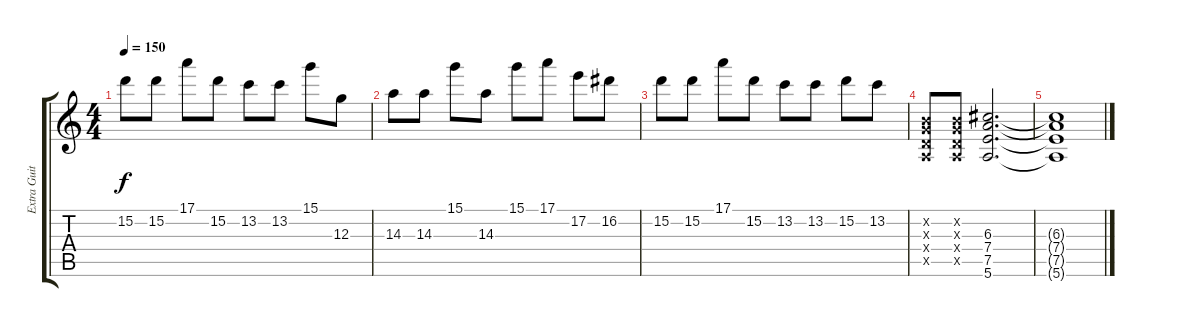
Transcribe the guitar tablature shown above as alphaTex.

\track ("Extra Guitar" "Extra Guit") {instrument overdrivenguitar}
\staff {score tabs}
\tuning (E4 B3 G3 D3 A2 E2) {hide}
\ts (4 4)
\tempo 150
\clef g2
\ks c
15.2.8{dy f} 15.2.8 17.1.8 15.2.8 13.2.8 13.2.8 15.1.8 12.3.8 |
14.3.8 14.3.8 15.1.8 14.3.8 15.1.8 17.1.8 17.2.8 16.2.8 |
15.2.8 15.2.8 17.1.8 15.2.8 13.2.8 13.2.8 15.2.8 13.2.8 |
(0.2{x} 0.3{x} 0.4{x} 0.5{x}).8 (0.2{x} 0.3{x} 0.4{x} 0.5{x}).8 (6.3 7.4 7.5 5.6).2{d} |
(6.3{t} 7.4{t} 7.5{t} 5.6{t}).1
